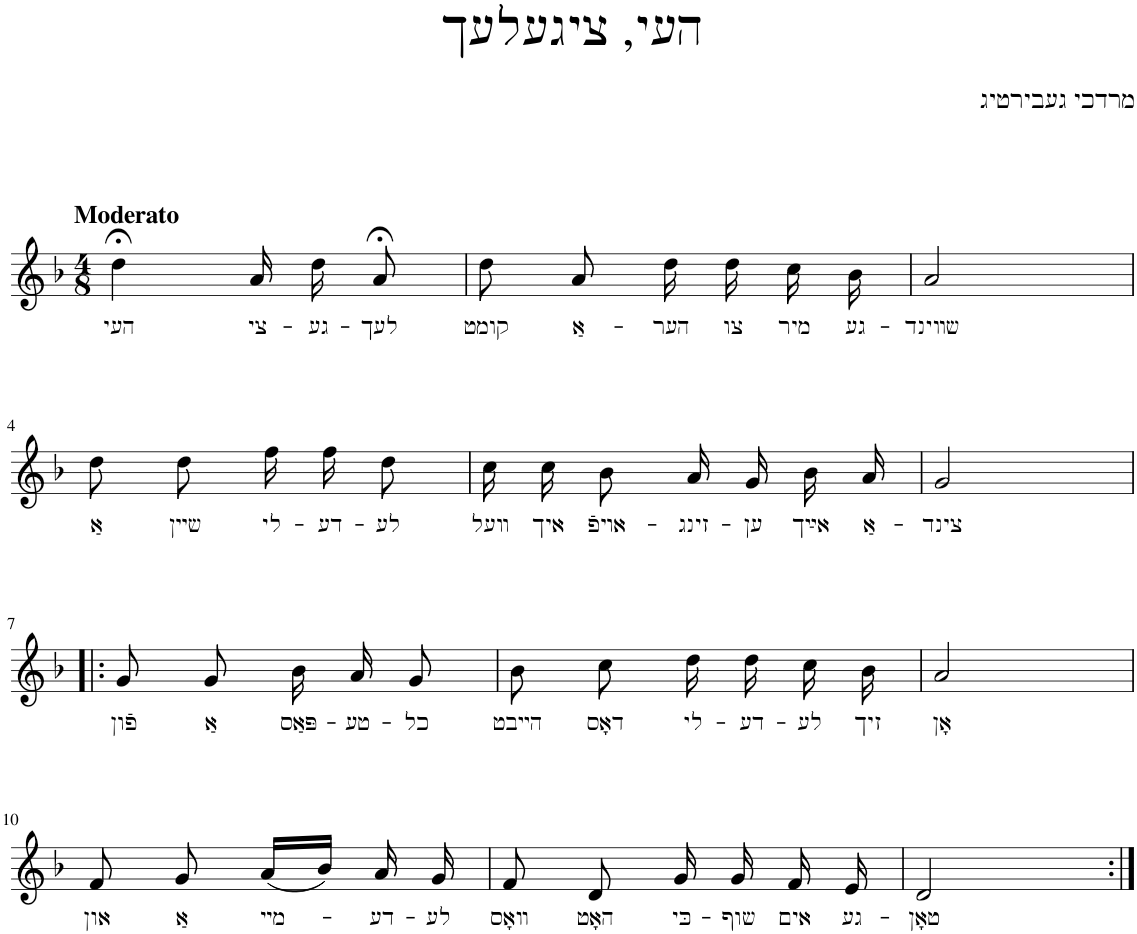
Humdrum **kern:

**kern	**text
*part1	*part1
*staff1	*staff1
*I"Piano	*
*I'Pno.	*
*clefG2	*
*k[b-]	*
*M4/8	*
=1	=1
!LO:TX:a:B:t=Moderato	!
!	!LO:LY:b
4dd;<\	העי
!	!LO:LY:b
16a/	צי-
!	!LO:LY:b
16dd\	-גע-
!	!LO:LY:b
8a;</	-לעך
=2	=2
!	!LO:LY:b
8dd\	קומט
!	!LO:LY:b
8a/	אַ-
!	!LO:LY:b
16dd\	-הער
!	!LO:LY:b
16dd\	צו
!	!LO:LY:b
16cc\	מיר
!	!LO:LY:b
16b-\	גע-
=3	=3
!	!LO:LY:b
2a/	-שװינד
!!LO:LB:g=z
=4	=4
!	!LO:LY:b
8dd\	אַ
!	!LO:LY:b
8dd\	שײן
!	!LO:LY:b
16ff\	לי-
!	!LO:LY:b
16ff\	-דע-
!	!LO:LY:b
8dd\	-לע
=5	=5
!	!LO:LY:b
16cc\	װעל
!	!LO:LY:b
16cc\	איך
!	!LO:LY:b
8b-\	אױפֿ-
!	!LO:LY:b
16a/	-זינג-
!	!LO:LY:b
16g/	-ען
!	!LO:LY:b
16b-\	אײַך
!	!LO:LY:b
16a/	אַ-
=6	=6
!	!LO:LY:b
2g/	-צינד
!!LO:LB:g=z
=7!|:	=7!|:
!	!LO:LY:b
8g/	פֿון
!	!LO:LY:b
8g/	אַ
!	!LO:LY:b
16b-\	פּאַס-
!	!LO:LY:b
16a/	-טע-
!	!LO:LY:b
8g/	-כל
=8	=8
!	!LO:LY:b
8b-\	הײבט
!	!LO:LY:b
8cc\	דאָס
!	!LO:LY:b
16dd\	לי-
!	!LO:LY:b
16dd\	-דע-
!	!LO:LY:b
16cc\	-לע
!	!LO:LY:b
16b-\	זיך
=9	=9
!	!LO:LY:b
2a/	אָן
!!LO:LB:g=z
=10	=10
!	!LO:LY:b
8f/	און
!	!LO:LY:b
8g/	אַ
!	!LO:LY:b
(16a/LL	מײ-
16b-/JJ)	.
!	!LO:LY:b
16a/	-דע-
!	!LO:LY:b
16g/	-לע
=11	=11
!	!LO:LY:b
8f/	װאָס
!	!LO:LY:b
8d/	האָט
!	!LO:LY:b
16g/	כּי-
!	!LO:LY:b
16g/	-שוף
!	!LO:LY:b
16f/	אים
!	!LO:LY:b
16e/	גע-
=12	=12
!	!LO:LY:b
2d/	-טאָן
=:|!	=:|!
*-	*-
